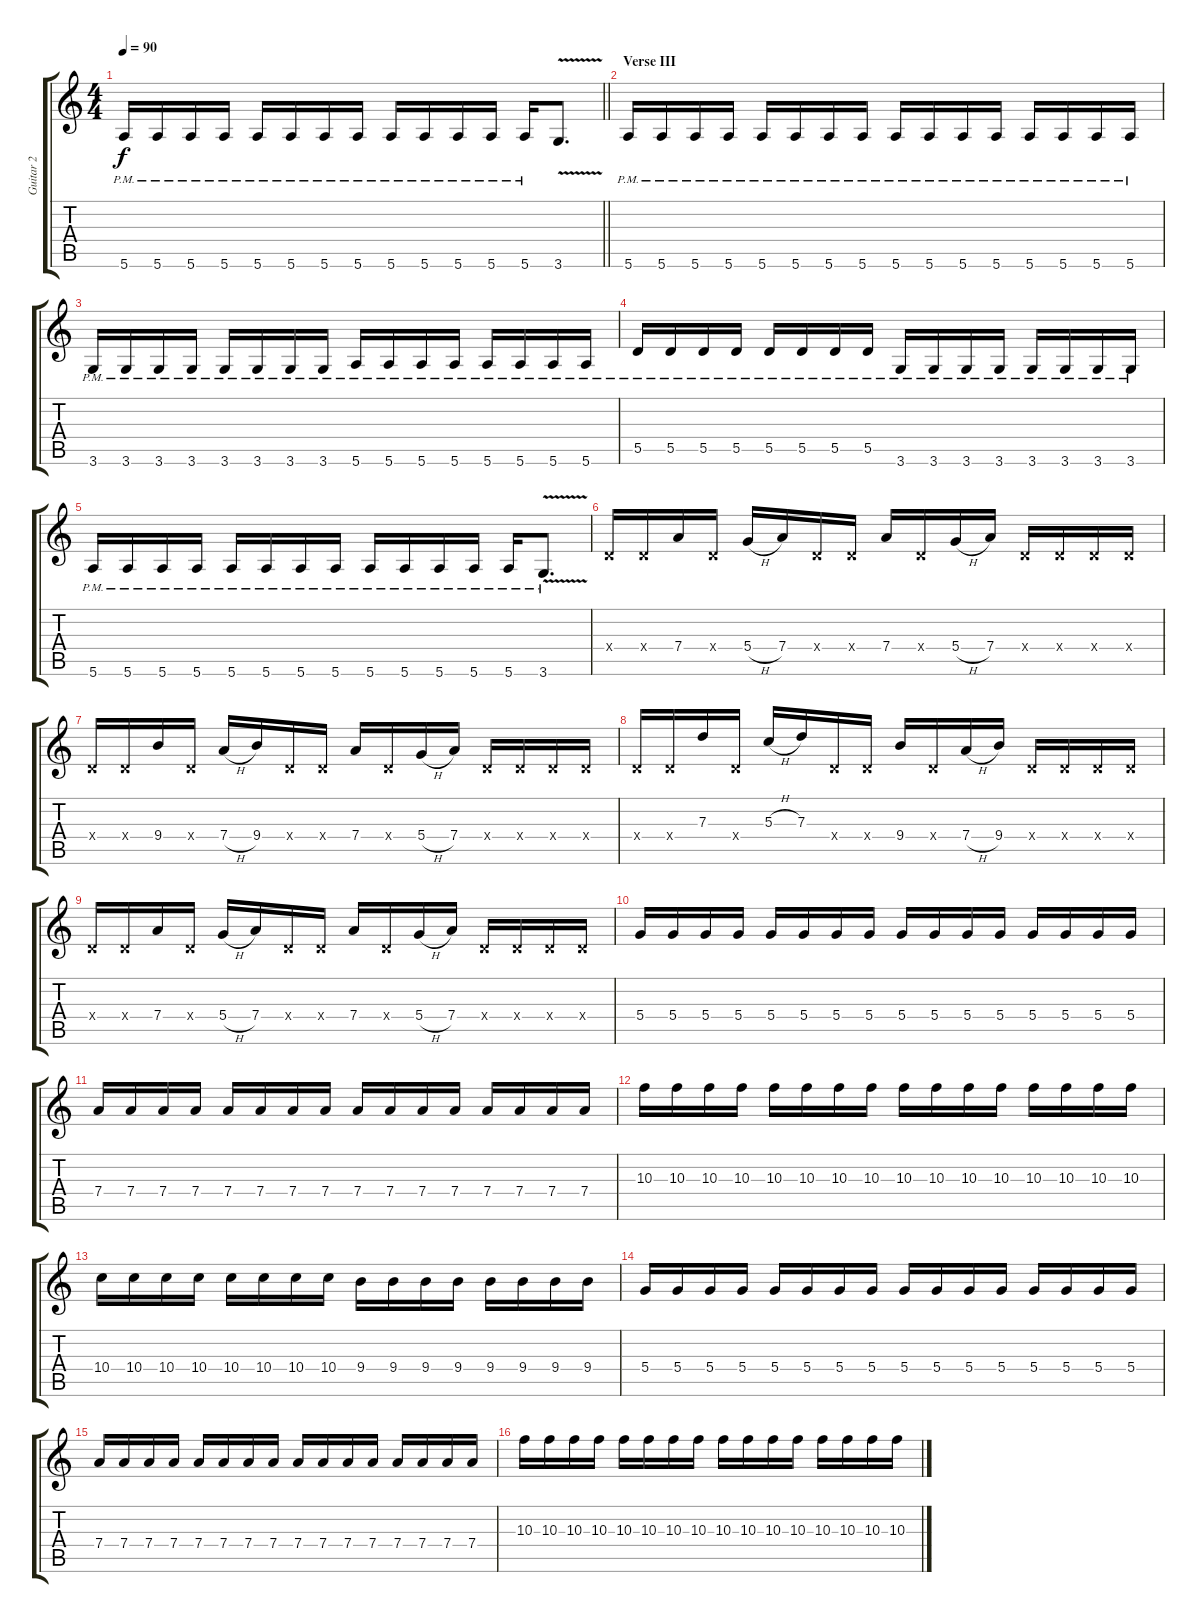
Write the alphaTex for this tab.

\track ("Guitar 2" "Guitar 2") {instrument overdrivenguitar}
\staff {score tabs}
\tuning (E4 B3 G3 D3 A2 E2) {hide}
\ts (4 4)
\tempo 90
\clef g2
\barLineRight lightlight
\ks c
5.6{pm}.16{dy f} 5.6{pm}.16 5.6{pm}.16 5.6{pm}.16 5.6{pm}.16 5.6{pm}.16 5.6{pm}.16 5.6{pm}.16 5.6{pm}.16 5.6{pm}.16 5.6{pm}.16 5.6{pm}.16 5.6{pm}.16 3.6{v}.8{d} |
\section ("" "Verse III")
5.6{pm}.16 5.6{pm}.16 5.6{pm}.16 5.6{pm}.16 5.6{pm}.16 5.6{pm}.16 5.6{pm}.16 5.6{pm}.16 5.6{pm}.16 5.6{pm}.16 5.6{pm}.16 5.6{pm}.16 5.6{pm}.16 5.6{pm}.16 5.6{pm}.16 5.6{pm}.16 |
3.6{pm}.16 3.6{pm}.16 3.6{pm}.16 3.6{pm}.16 3.6{pm}.16 3.6{pm}.16 3.6{pm}.16 3.6{pm}.16 5.6{pm}.16 5.6{pm}.16 5.6{pm}.16 5.6{pm}.16 5.6{pm}.16 5.6{pm}.16 5.6{pm}.16 5.6{pm}.16 |
5.5{pm}.16 5.5{pm}.16 5.5{pm}.16 5.5{pm}.16 5.5{pm}.16 5.5{pm}.16 5.5{pm}.16 5.5{pm}.16 3.6{pm}.16 3.6{pm}.16 3.6{pm}.16 3.6{pm}.16 3.6{pm}.16 3.6{pm}.16 3.6{pm}.16 3.6{pm}.16 |
5.6{pm}.16 5.6{pm}.16 5.6{pm}.16 5.6{pm}.16 5.6{pm}.16 5.6{pm}.16 5.6{pm}.16 5.6{pm}.16 5.6{pm}.16 5.6{pm}.16 5.6{pm}.16 5.6{pm}.16 5.6{pm}.16 3.6{v pm}.8{d} |
0.4{x}.16 0.4{x}.16 7.4.16 0.4{x}.16 5.4{h}.16 7.4.16 0.4{x}.16 0.4{x}.16 7.4.16 0.4{x}.16 5.4{h}.16 7.4.16 0.4{x}.16 0.4{x}.16 0.4{x}.16 0.4{x}.16 |
0.4{x}.16 0.4{x}.16 9.4.16 0.4{x}.16 7.4{h}.16 9.4.16 0.4{x}.16 0.4{x}.16 7.4.16 0.4{x}.16 5.4{h}.16 7.4.16 0.4{x}.16 0.4{x}.16 0.4{x}.16 0.4{x}.16 |
0.4{x}.16 0.4{x}.16 7.3.16 0.4{x}.16 5.3{h}.16 7.3.16 0.4{x}.16 0.4{x}.16 9.4.16 0.4{x}.16 7.4{h}.16 9.4.16 0.4{x}.16 0.4{x}.16 0.4{x}.16 0.4{x}.16 |
0.4{x}.16 0.4{x}.16 7.4.16 0.4{x}.16 5.4{h}.16 7.4.16 0.4{x}.16 0.4{x}.16 7.4.16 0.4{x}.16 5.4{h}.16 7.4.16 0.4{x}.16 0.4{x}.16 0.4{x}.16 0.4{x}.16 |
5.4.16 5.4.16 5.4.16 5.4.16 5.4.16 5.4.16 5.4.16 5.4.16 5.4.16 5.4.16 5.4.16 5.4.16 5.4.16 5.4.16 5.4.16 5.4.16 |
7.4.16 7.4.16 7.4.16 7.4.16 7.4.16 7.4.16 7.4.16 7.4.16 7.4.16 7.4.16 7.4.16 7.4.16 7.4.16 7.4.16 7.4.16 7.4.16 |
10.3.16 10.3.16 10.3.16 10.3.16 10.3.16 10.3.16 10.3.16 10.3.16 10.3.16 10.3.16 10.3.16 10.3.16 10.3.16 10.3.16 10.3.16 10.3.16 |
10.4.16 10.4.16 10.4.16 10.4.16 10.4.16 10.4.16 10.4.16 10.4.16 9.4.16 9.4.16 9.4.16 9.4.16 9.4.16 9.4.16 9.4.16 9.4.16 |
5.4.16 5.4.16 5.4.16 5.4.16 5.4.16 5.4.16 5.4.16 5.4.16 5.4.16 5.4.16 5.4.16 5.4.16 5.4.16 5.4.16 5.4.16 5.4.16 |
7.4.16 7.4.16 7.4.16 7.4.16 7.4.16 7.4.16 7.4.16 7.4.16 7.4.16 7.4.16 7.4.16 7.4.16 7.4.16 7.4.16 7.4.16 7.4.16 |
10.3.16 10.3.16 10.3.16 10.3.16 10.3.16 10.3.16 10.3.16 10.3.16 10.3.16 10.3.16 10.3.16 10.3.16 10.3.16 10.3.16 10.3.16 10.3.16
